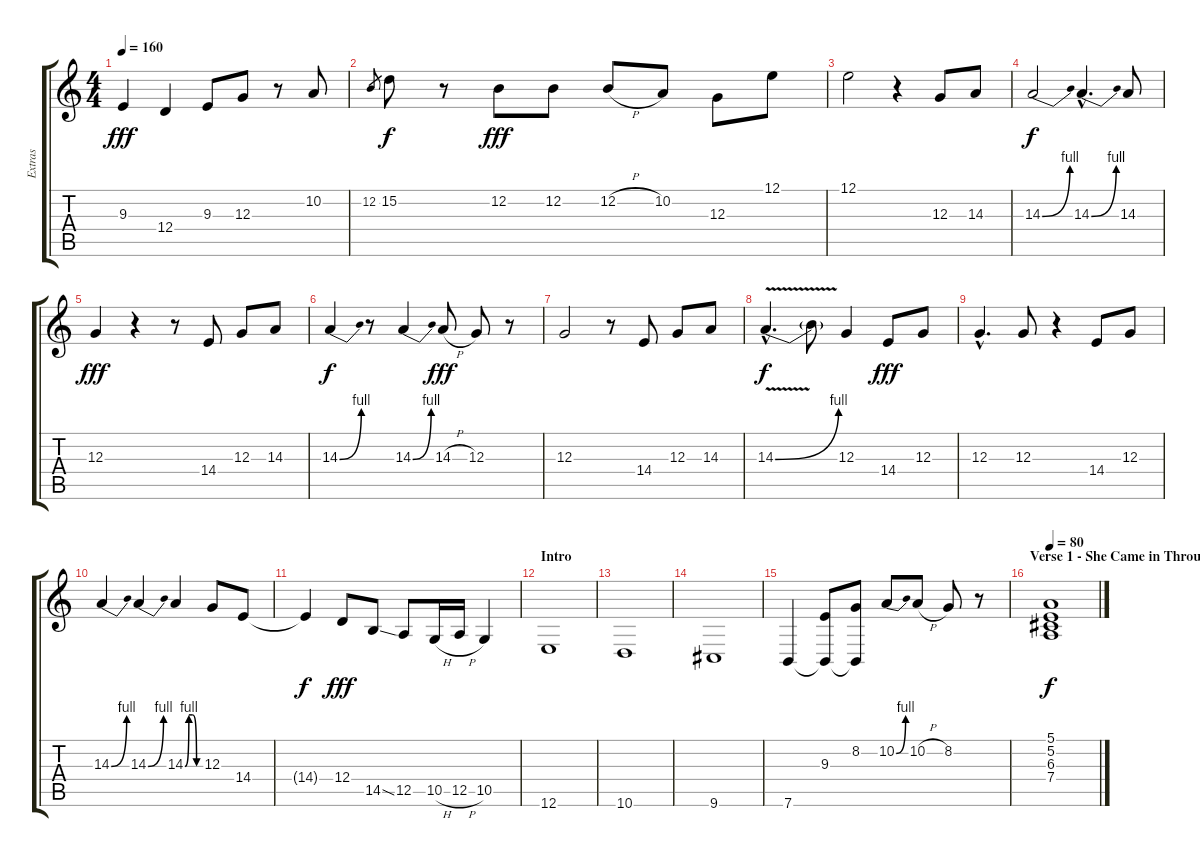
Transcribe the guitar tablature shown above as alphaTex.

\track ("Extras" "Extras") {instrument drawbarorgan}
\staff {score tabs}
\tuning (E4 B3 G3 D3 A2 E2) {hide}
\ts (4 4)
\tempo 160
\clef g2
\ks c
9.3.4{dy fff} 12.4.4 9.3.8 12.3.8 r.8 10.2.8 |
12.2.8{gr} 15.2.8{dy f} r.8 12.2.8{dy fff} 12.2.8 12.2{h}.8 10.2.8 12.3.8 12.1.8 |
12.1.2 r.4 12.3.8 14.3.8 |
14.3{be (bend 0 0 60 4)}.2{dy f} 14.3{be (bend 0 0 60 4) hac}.4{d} 14.3.8 |
12.3.4{dy fff} r.4 r.8 14.4.8 12.3.8 14.3.8 |
14.3{be (bend 0 0 60 4)}.4{dy f} r.8 14.3{be (bend 0 0 60 4)}.4 14.3{h}.8{dy fff} 12.3.8 r.8 |
12.3.2 r.8 14.4.8 12.3.8 14.3.8 |
14.3{be (bend 0 0 60 4) v hac}.4{d dy f} 14.3{t}.8 12.3.4 14.4.8{dy fff} 12.3.8 |
12.3{hac}.4{d} 12.3.8 r.4 14.4.8 12.3.8 |
14.3{be (bend 0 0 60 4)}.4 14.3{be (bend 0 0 60 4)}.4 14.3{be (custom 0 0 15 4 30 4 45 0 60 0)}.4 12.3.8 14.4.8 |
14.4{t}.4{dy f} 12.4.8{dy fff} 14.5{ss}.8 12.5.8 10.5{h}.16 12.5{h}.16 10.5.4 |
\section ("" "Intro ")
12.6.1{volume 16} |
10.6.1 |
9.6.1 |
7.6.4 (9.3 7.6{t}).8 (8.2 7.6{t}).8 10.2{be (bend 0 0 60 4)}.8 10.2{h}.8 8.2.8 r.8 |
\section ("" "Verse 1 - She Came in Through The Bathroom Window")
\tempo 80
(5.1 5.2 6.3 7.4).1{dy f volume 12 instrument choiraahs}
